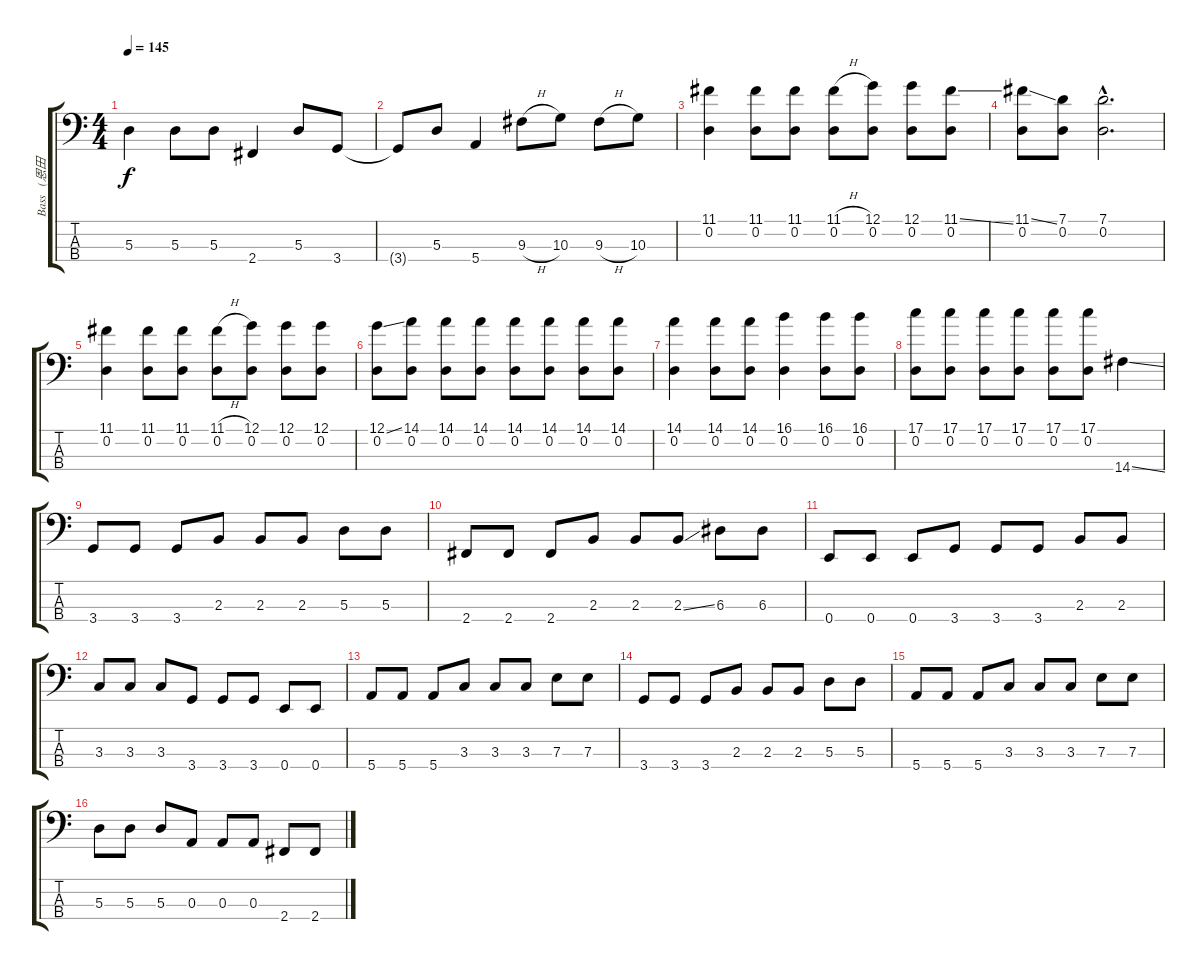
\track ("Bass   (恩田快人)" "Bass   (恩田") {instrument electricbassfinger}
\staff {score tabs}
\tuning (G2 D2 A1 E1) {hide}
\ts (4 4)
\tempo 145
\clef f4
\ks c
5.3.4{dy f} 5.3.8 5.3.8 2.4.4 5.3.8 3.4.8 |
3.4{t}.8 5.3.8 5.4.4 9.3{h}.8 10.3.8 9.3{h}.8 10.3.8 |
(11.1 0.2).4 (11.1 0.2).8 (11.1 0.2).8 (11.1{h} 0.2).8 (12.1 0.2).8 (12.1 0.2).8 (11.1{ss} 0.2).8 |
(11.1{ss} 0.2).8 (7.1 0.2).8 (7.1{hac} 0.2{hac}).2{d} |
(11.1 0.2).4 (11.1 0.2).8 (11.1 0.2).8 (11.1{h} 0.2).8 (12.1 0.2).8 (12.1 0.2).8 (12.1 0.2).8 |
(12.1{ss} 0.2).8 (14.1 0.2).8 (14.1 0.2).8 (14.1 0.2).8 (14.1 0.2).8 (14.1 0.2).8 (14.1 0.2).8 (14.1 0.2).8 |
(14.1 0.2).4 (14.1 0.2).8 (14.1 0.2).8 (16.1 0.2).4 (16.1 0.2).8 (16.1 0.2).8 |
(17.1 0.2).8 (17.1 0.2).8 (17.1 0.2).8 (17.1 0.2).8 (17.1 0.2).8 (17.1 0.2).8 14.4{ss}.4 |
3.4.8 3.4.8 3.4.8 2.3.8 2.3.8 2.3.8 5.3.8 5.3.8 |
2.4.8 2.4.8 2.4.8 2.3.8 2.3.8 2.3{ss}.8 6.3.8 6.3.8 |
0.4.8 0.4.8 0.4.8 3.4.8 3.4.8 3.4.8 2.3.8 2.3.8 |
3.3.8 3.3.8 3.3.8 3.4.8 3.4.8 3.4.8 0.4.8 0.4.8 |
5.4.8 5.4.8 5.4.8 3.3.8 3.3.8 3.3.8 7.3.8 7.3.8 |
3.4.8 3.4.8 3.4.8 2.3.8 2.3.8 2.3.8 5.3.8 5.3.8 |
5.4.8 5.4.8 5.4.8 3.3.8 3.3.8 3.3.8 7.3.8 7.3.8 |
5.3.8 5.3.8 5.3.8 0.3.8 0.3.8 0.3.8 2.4.8 2.4.8
